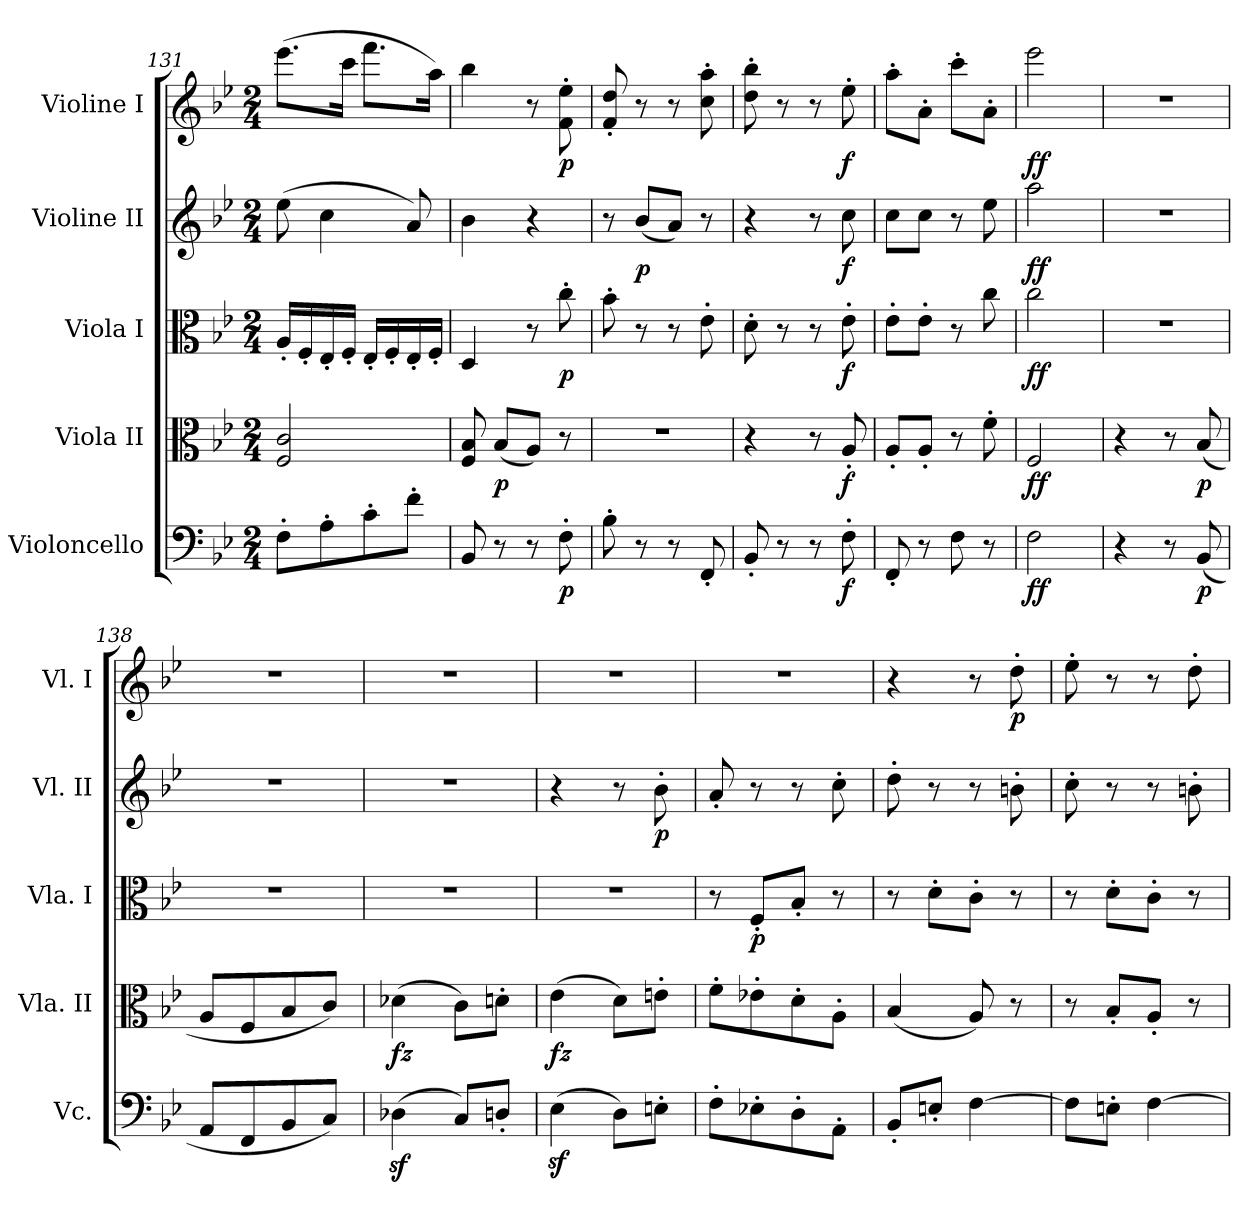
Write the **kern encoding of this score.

**kern	**dynam	**kern	**dynam	**kern	**dynam	**kern	**dynam	**kern	**dynam
*part5	*part5	*part4	*part4	*part3	*part3	*part2	*part2	*part1	*part1
*staff5	*staff5	*staff4	*staff4	*staff3	*staff3	*staff2	*staff2	*staff1	*staff1
*I"Violoncello	*	*I"Viola II	*	*I"Viola I	*	*I"Violine II	*	*I"Violine I	*
*I'Vc.	*	*I'Vla. II	*	*I'Vla. I	*	*I'Vl. II	*	*I'Vl. I	*
*clefF4	*	*clefC3	*	*clefC3	*	*clefG2	*	*clefG2	*
*k[b-e-]	*	*k[b-e-]	*	*k[b-e-]	*	*k[b-e-]	*	*k[b-e-]	*
*B-:	*	*B-:	*	*B-:	*	*B-:	*	*B-:	*
*M2/4	*	*M2/4	*	*M2/4	*	*M2/4	*	*M2/4	*
=131	=131	=131	=131	=131	=131	=131	=131	=131	=131
8F'i\L	.	2Fi/ 2ci/	.	16A'i/LL	.	(8ee-i\	.	(8.eee-i\L	.
.	.	.	.	16F'i/	.	.	.	.	.
8A'i\	.	.	.	16E-'i/	.	4cci\	.	.	.
.	.	.	.	16F'i/JJ	.	.	.	16ccci\Jk	.
8c'i\	.	.	.	16E-'i/LL	.	.	.	8.fffi\L	.
.	.	.	.	16F'i/	.	.	.	.	.
8f'i\J	.	.	.	16E-'i/	.	8ai/)	.	.	.
.	.	.	.	16F'i/JJ	.	.	.	16aai\Jk)	.
=132	=132	=132	=132	=132	=132	=132	=132	=132	=132
8BB-i/	.	8Fi/ 8B-i/	.	4Di/	.	4b-i\	.	4bb-i\	.
8r	.	(8B-i/L	p	.	.	.	.	.	.
8r	.	8Ai/J)	.	8r	.	4r	.	8r	.
8F'i\	p	8r	.	8cc'i\	p	.	.	8fi'\ 8ee-i'\	p
=133	=133	=133	=133	=133	=133	=133	=133	=133	=133
8B-'i\	.	2r	.	8b-'i\	.	8r	.	8fi'/ 8ddi'/	.
8r	.	.	.	8r	.	(8b-i/L	p	8r	.
8r	.	.	.	8r	.	8ai/J)	.	8r	.
8FF'i/	.	.	.	8e-'i\	.	8r	.	8cci'\ 8aai'\	.
=134	=134	=134	=134	=134	=134	=134	=134	=134	=134
8BB-'i/	.	4r	.	8d'i\	.	4r	.	8ddi'\ 8bb-i'\	.
8r	.	.	.	8r	.	.	.	8r	.
8r	.	8r	.	8r	.	8r	.	8r	.
8F'i\	f	8A'i/	f	8e-'i\	f	8cci\	f	8ee-'i\	f
!!LO:PB:g=z
=135	=135	=135	=135	=135	=135	=135	=135	=135	=135
8FF'i/	.	8A'i/L	.	8e-'i\L	.	8cci\L	.	8aa'i\L	.
8r	.	8A'i/J	.	8e-'i\J	.	8cci\J	.	8a'i\J	.
8Fi\	.	8r	.	8r	.	8r	.	8ccc'i\L	.
8r	.	8f'i\	.	8cci\	.	8ee-i\	.	8a'i\J	.
=136	=136	=136	=136	=136	=136	=136	=136	=136	=136
2Fi\	ff	2Fi/	ff	2cci\	ff	2aai\	ff	2eee-i\	ff
=137	=137	=137	=137	=137	=137	=137	=137	=137	=137
4r	.	4r	.	2r	.	2r	.	2r	.
8r	.	8r	.	.	.	.	.	.	.
(8BB-i/	p	(8B-i/	p	.	.	.	.	.	.
=138	=138	=138	=138	=138	=138	=138	=138	=138	=138
8AAi/L	.	8Ai/L	.	2r	.	2r	.	2r	.
8FFi/	.	8Fi/	.	.	.	.	.	.	.
8BB-i/	.	8B-i/	.	.	.	.	.	.	.
8Ci/J)	.	8ci/J)	.	.	.	.	.	.	.
=139	=139	=139	=139	=139	=139	=139	=139	=139	=139
(4D-Xzi\	.	(4d-Xi\	fz	2r	.	2r	.	2r	.
8Ci/L)	.	8ci\L)	.	.	.	.	.	.	.
8Dn'i/J	.	8dn'i\J	.	.	.	.	.	.	.
=140	=140	=140	=140	=140	=140	=140	=140	=140	=140
(4E-zi\	.	(4e-i\	fz	2r	.	4r	.	2r	.
8Di\L)	.	8di\L)	.	.	.	8r	.	.	.
8En'i\J	.	8en'i\J	.	.	.	8b-'i\	p	.	.
=141	=141	=141	=141	=141	=141	=141	=141	=141	=141
8F'i\L	.	8f'i\L	.	8r	.	8a'i/	.	2r	.
8E-X'i\	.	8e-X'i\	.	8F'i/L	p	8r	.	.	.
8D'i\	.	8d'i\	.	8B-'i/J	.	8r	.	.	.
8AA'i\J	.	8A'i\J	.	8r	.	8cc'i\	.	.	.
=142	=142	=142	=142	=142	=142	=142	=142	=142	=142
8BB-'i/L	.	(4B-i/	.	8r	.	8dd'i\	.	4r	.
8En'i/J	.	.	.	8d'i\L	.	8r	.	.	.
[4Fi\	.	8Ai/)	.	8c'i\J	.	8r	.	8r	.
.	.	8r	.	8r	.	8bn'i\	.	8dd'i\	p
!!LO:LB:g=z
=143	=143	=143	=143	=143	=143	=143	=143	=143	=143
8Fi\L]	.	8r	.	8r	.	8cc'i\	.	8ee-'i\	.
8En'i\J	.	8B-'i/L	.	8d'i\L	.	8r	.	8r	.
[4Fi\	.	8A'i/J	.	8c'i\J	.	8r	.	8r	.
.	.	8r	.	8r	.	8bn'i\	.	8dd'i\	.
=	=	=	=	=	=	=	=	=	=
*-	*-	*-	*-	*-	*-	*-	*-	*-	*-
